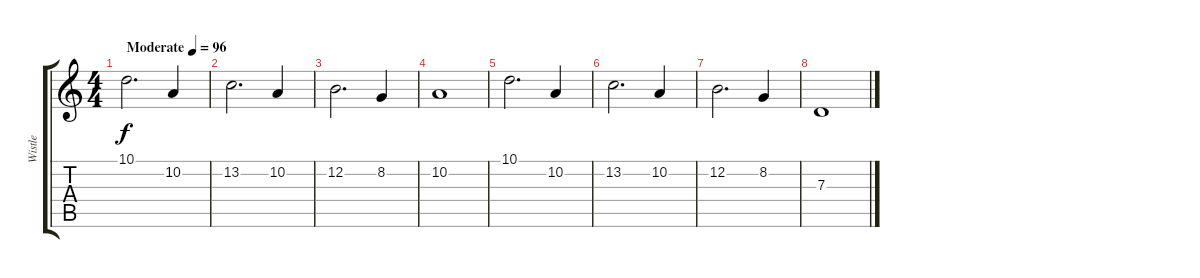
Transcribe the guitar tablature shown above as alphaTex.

\track ("Wistle" "Wistle") {instrument lead6voice}
\staff {score tabs}
\tuning (E4 B3 G3 D3 A2 E2) {hide}
\ts (4 4)
\tempo (96 "Moderate")
\clef g2
\ks c
10.1.2{d dy f instrument lead6voice} 10.2.4 |
13.2.2{d} 10.2.4 |
12.2.2{d} 8.2.4 |
10.2.1 |
10.1.2{d} 10.2.4 |
13.2.2{d} 10.2.4 |
12.2.2{d} 8.2.4 |
7.3.1
